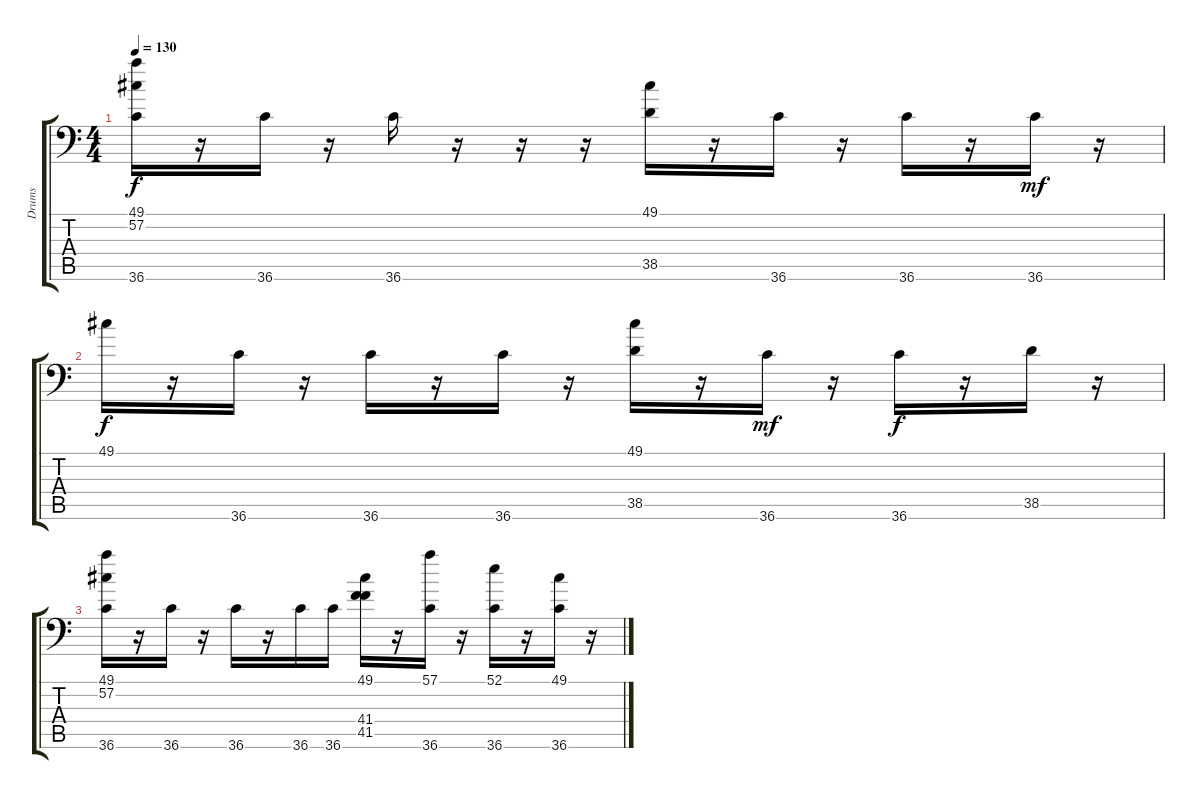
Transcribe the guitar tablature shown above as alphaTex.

\track ("Drums" "Drums") {instrument acousticgrandpiano}
\staff {score tabs}
\tuning (C-1 C-1 C-1 C-1 C-1 C-1) {hide}
\ts (4 4)
\tempo 130
\clef f4
\ks c
(49.1 57.2 36.6).16{dy f} r.16 36.6.16 r.16 36.6.16 r.16 r.16 r.16 (49.1 38.5).16 r.16 36.6.16 r.16 36.6.16 r.16 36.6.16{dy mf} r.16 |
49.1.16{dy f} r.16 36.6.16 r.16 36.6.16 r.16 36.6.16 r.16 (49.1 38.5).16 r.16 36.6.16{dy mf} r.16 36.6.16{dy f} r.16 38.5.16 r.16 |
(49.1 57.2 36.6).16 r.16 36.6.16 r.16 36.6.16 r.16 36.6.16 36.6.16 (49.1 41.4 41.5).16 r.16 (57.1 36.6).16 r.16 (52.1 36.6).16 r.16 (49.1 36.6).16 r.16
